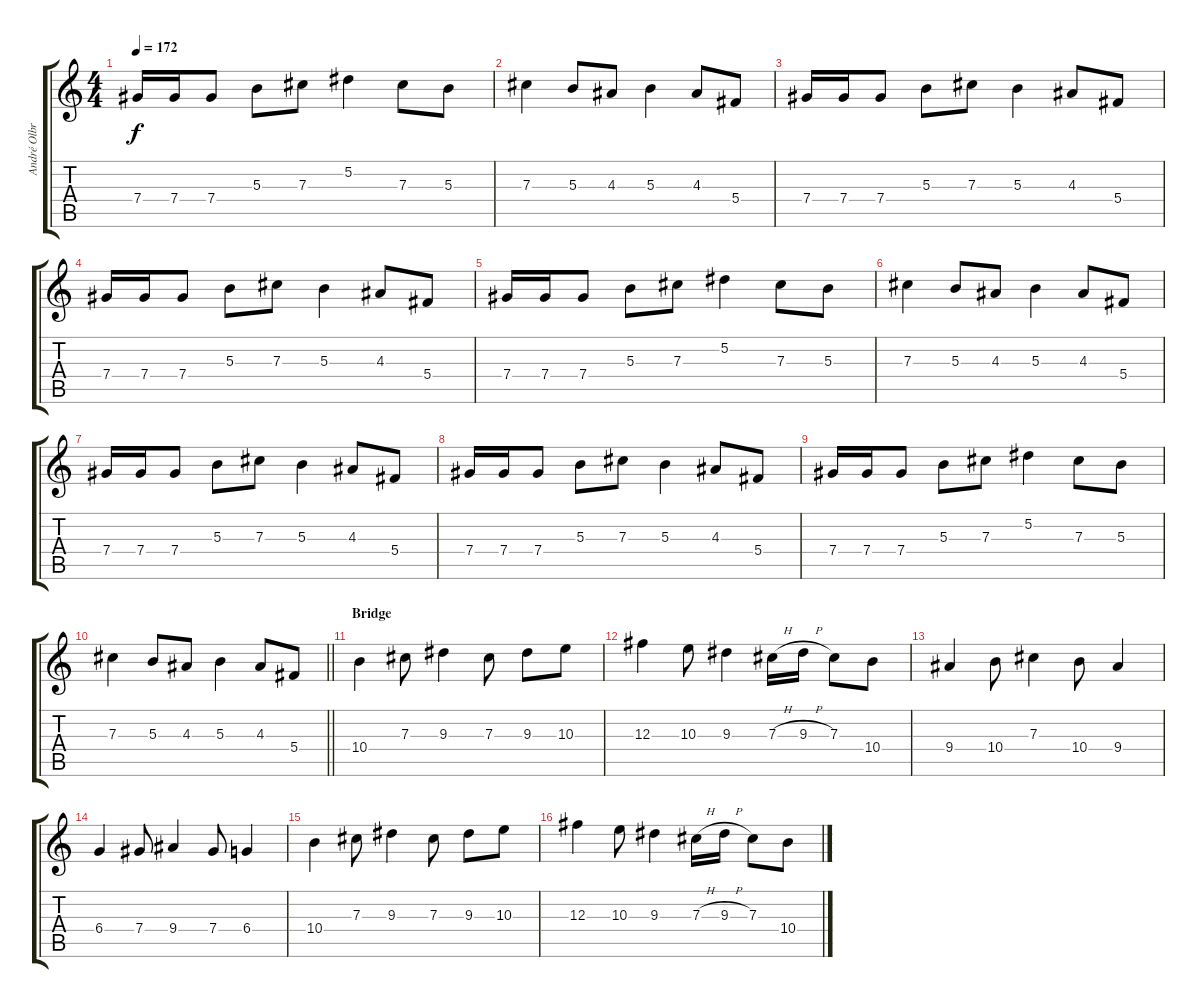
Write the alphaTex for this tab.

\track ("André Olbrich" "André Olbr") {instrument overdrivenguitar}
\staff {score tabs}
\tuning (Eb4 Bb3 Gb3 Db3 Ab2 Eb2) {hide}
\ts (4 4)
\tempo 172
\clef g2
\ks c
7.4.16{dy f} 7.4.16 7.4.8 5.3.8 7.3.8 5.2.4 7.3.8 5.3.8 |
7.3.4 5.3.8 4.3.8 5.3.4 4.3.8 5.4.8 |
7.4.16 7.4.16 7.4.8 5.3.8 7.3.8 5.3.4 4.3.8 5.4.8 |
7.4.16 7.4.16 7.4.8 5.3.8 7.3.8 5.3.4 4.3.8 5.4.8 |
7.4.16 7.4.16 7.4.8 5.3.8 7.3.8 5.2.4 7.3.8 5.3.8 |
7.3.4 5.3.8 4.3.8 5.3.4 4.3.8 5.4.8 |
7.4.16 7.4.16 7.4.8 5.3.8 7.3.8 5.3.4 4.3.8 5.4.8 |
7.4.16 7.4.16 7.4.8 5.3.8 7.3.8 5.3.4 4.3.8 5.4.8 |
7.4.16 7.4.16 7.4.8 5.3.8 7.3.8 5.2.4 7.3.8 5.3.8 |
\barLineRight lightlight
7.3.4 5.3.8 4.3.8 5.3.4 4.3.8 5.4.8 |
\section ("" "Bridge")
10.4.4 7.3.8 9.3.4 7.3.8 9.3.8 10.3.8 |
12.3.4 10.3.8 9.3.4 7.3{h}.16 9.3{h}.16 7.3.8 10.4.8 |
9.4.4 10.4.8 7.3.4 10.4.8 9.4.4 |
6.4.4 7.4.8 9.4.4 7.4.8 6.4.4 |
10.4.4 7.3.8 9.3.4 7.3.8 9.3.8 10.3.8 |
12.3.4 10.3.8 9.3.4 7.3{h}.16 9.3{h}.16 7.3.8 10.4.8
